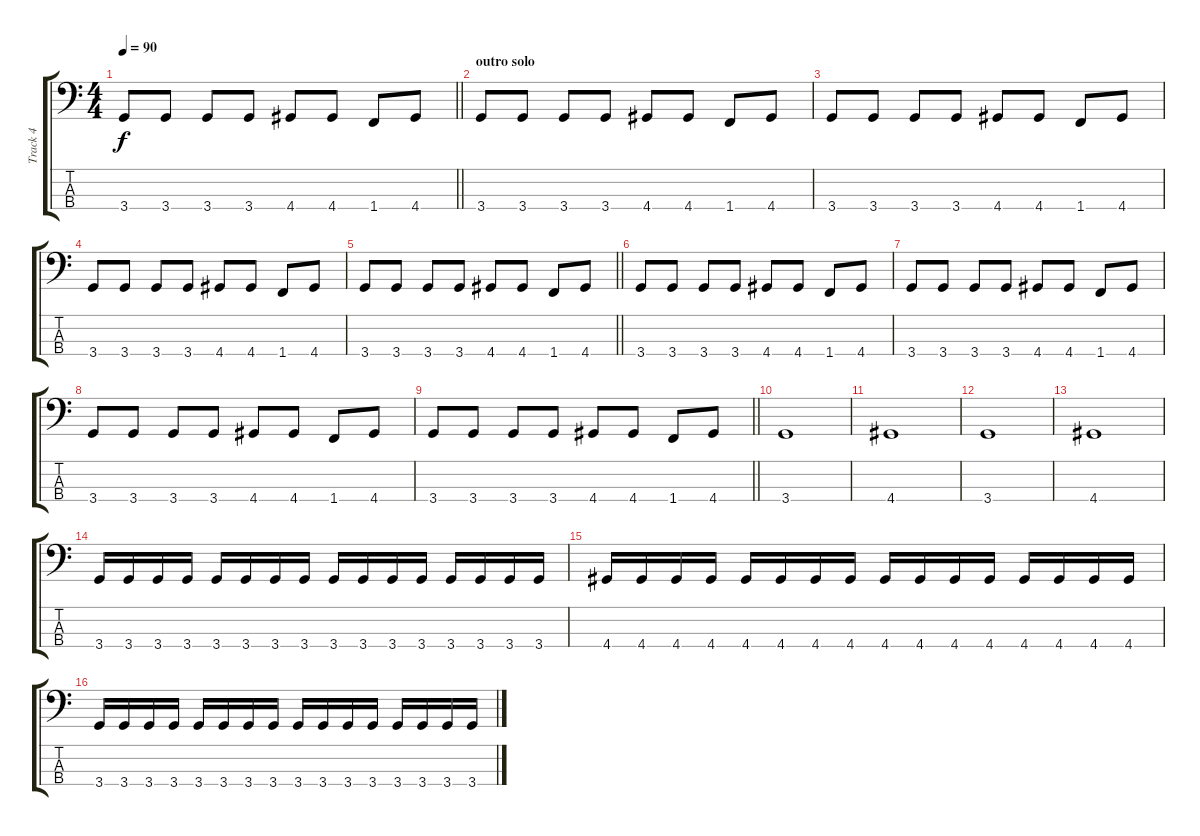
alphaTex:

\track ("Track 4" "Track 4") {instrument electricbassfinger}
\staff {score tabs}
\tuning (G2 D2 A1 E1) {hide}
\ts (4 4)
\tempo 90
\clef f4
\barLineRight lightlight
\ks c
3.4.8{dy f} 3.4.8 3.4.8 3.4.8 4.4.8 4.4.8 1.4.8 4.4.8 |
\section ("" "outro solo")
3.4.8 3.4.8 3.4.8 3.4.8 4.4.8 4.4.8 1.4.8 4.4.8 |
3.4.8 3.4.8 3.4.8 3.4.8 4.4.8 4.4.8 1.4.8 4.4.8 |
3.4.8 3.4.8 3.4.8 3.4.8 4.4.8 4.4.8 1.4.8 4.4.8 |
\barLineRight lightlight
3.4.8 3.4.8 3.4.8 3.4.8 4.4.8 4.4.8 1.4.8 4.4.8 |
3.4.8 3.4.8 3.4.8 3.4.8 4.4.8 4.4.8 1.4.8 4.4.8 |
3.4.8 3.4.8 3.4.8 3.4.8 4.4.8 4.4.8 1.4.8 4.4.8 |
3.4.8 3.4.8 3.4.8 3.4.8 4.4.8 4.4.8 1.4.8 4.4.8 |
\barLineRight lightlight
3.4.8 3.4.8 3.4.8 3.4.8 4.4.8 4.4.8 1.4.8 4.4.8 |
3.4.1 |
4.4.1 |
3.4.1 |
4.4.1 |
3.4.16 3.4.16 3.4.16 3.4.16 3.4.16 3.4.16 3.4.16 3.4.16 3.4.16 3.4.16 3.4.16 3.4.16 3.4.16 3.4.16 3.4.16 3.4.16 |
4.4.16 4.4.16 4.4.16 4.4.16 4.4.16 4.4.16 4.4.16 4.4.16 4.4.16 4.4.16 4.4.16 4.4.16 4.4.16 4.4.16 4.4.16 4.4.16 |
3.4.16 3.4.16 3.4.16 3.4.16 3.4.16 3.4.16 3.4.16 3.4.16 3.4.16 3.4.16 3.4.16 3.4.16 3.4.16 3.4.16 3.4.16 3.4.16
